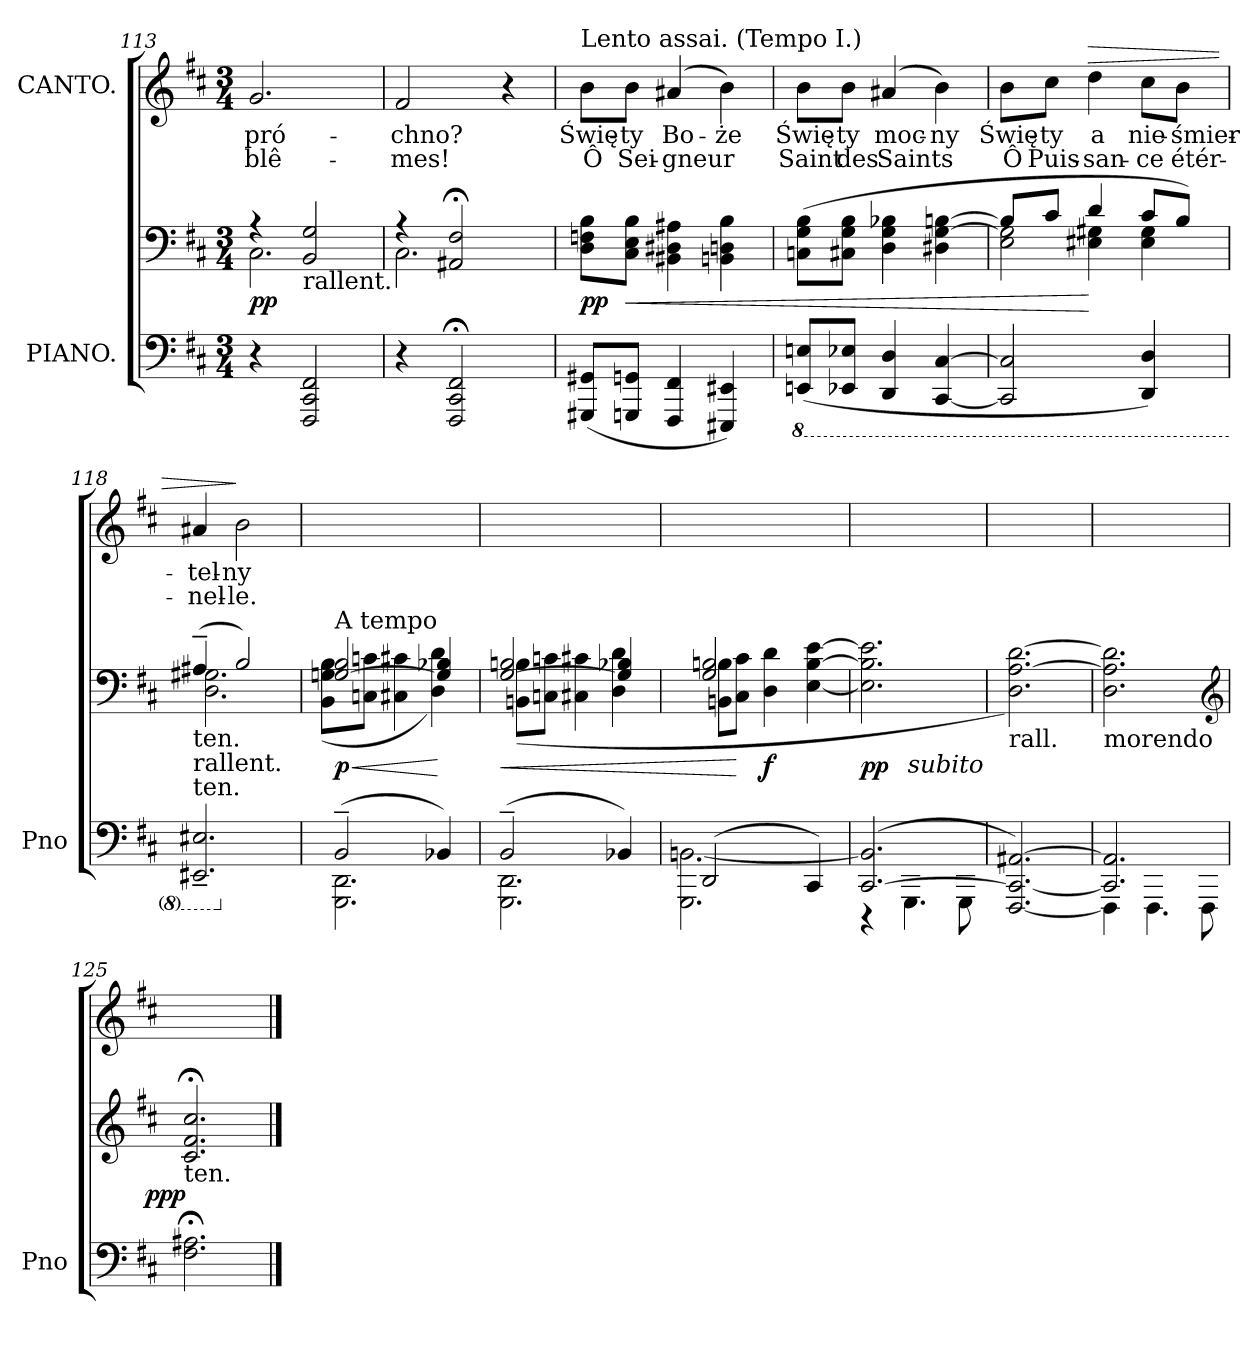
**kern	**kern	**dynam	**kern	**text	**text	**dynam
*part2	*part2	*part2	*part1	*part1	*part1	*part1
*staff3	*staff2	*staff2/3	*staff1	*staff1	*staff1	*staff1
*I"PIANO.	*	*	*I"CANTO.	*	*	*
*I'Pno	*	*	*	*	*	*
*clefF4	*clefF4	*	*clefG2	*	*	*
*k[f#c#]	*k[f#c#]	*	*k[f#c#]	*	*	*
*b:	*b:	*	*b:	*	*	*
*M3/4	*M3/4	*	*M3/4	*	*	*
=113	=113	=113	=113	=113	=113	=113
*	*^	*	*	*	*	*
4r	4r	2.C#\	pp	2.g/	pró-	blê-	.
!	!LO:TX:b:t=rallent.	!	!	!	!	!	!
2FFF#/ 2CC#/ 2FF#/	2BB/ 2G/	.	.	.	.	.	.
=114	=114	=114	=114	=114	=114	=114	=114
4r	4r	2.C#\	.	2f#/	-chno?	-mes!	.
2FFF#;</ 2CC#;</ 2FF#;</	2AA#X;</ 2F#;</	.	.	.	.	.	.
.	.	.	.	4r	.	.	.
*	*v	*v	*	*	*	*	*
=115	=115	=115	=115	=115	=115	=115
!	!	!	!LO:TX:a:t=Lento assai. (Tempo I.)	!	!	!
(>8GGG#X/ 8GG#X/L	8D\ 8Fn\ 8B\L	pp	8b\L	Świę-	Ô	.
8GGGn/ 8GGn/J	8C#\ 8E\ 8B\J	<	8b\J	-ty	Sei-	.
4FFF#/ 4FF#/	4BB#X\ 4D#X\ 4A#X\	.	(<4a#X/	Bo-	-gneur	.
4EEE#X/ 4EE#X/)	4BBn\ 4Dn\ 4B\	.	4b\)	-że	.	.
=116	=116	=116	=116	=116	=116	=116
*8ba	*	*	*	*	*	*
(>8EEEn/ 8EEn/L	(8Cn\ 8G\ 8B\L	.	8b\L	Świę-	Saint	.
8EEE-X/ 8EE-X/J	8C#X\ 8G\ 8B\J	.	8b\J	-ty	des	.
4DDD/ 4DD/	4D\ 4G\ 4B-X\	.	(<4a#X/	moc-	Saints	.
[4CCC#/ [4CC#/	4D#X\ [4G\ [4Bn\	.	4b\)	-ny	.	.
=117	=117	=117	=117	=117	=117	=117
*	*^	*	*	*	*	*
*	*	*^	*	*	*	*	*
2CCC#]/ 2CC#]/	8B/L]	2E\ 2G]\	4ryy	.	8b\L	Świę-	Ô	.
.	8c#/J	.	.	.	8cc#\J	-ty	Puis-	.
!	!	!	!	!	!	!	!	!LO:HP:a
.	4d/	.	4E#X\ 4G#X\	[	4dd\	a	-san-	>
4DDD/ 4DD/)	8c#/L	4ryy	4E#\ 4G#\	.	8cc#\L	nie-	-ce	.
.	8B/J)	.	.	.	8b\J	-śmier-	étér-	.
*	*	*v	*v	*	*	*	*	*
=118	=118	=118	=118	=118	=118	=118	=118
!	!LO:TX:b:t=ten.	!	!	!	!	!	!
!	!LO:TX:b:t=rallent.	!	!	!	!	!	!
!LO:TX:a:t=ten.	!	!	!	!	!	!	!
2.EEE#X~>/ 2.EE#X~>/	(4A#X~/	2.D\ 2.G#X\	.	4a#X/	-tel-	-nel-	.
.	2B/)	.	.	2b\	-ny	-le.	]
=119	=119	=119	=119	=119	=119	=119	=119
*X8ba	*	*	*	*	*	*	*
*^	*	*	*	*	*	*	*
!	!	!LO:TX:a:t=A tempo	!	!	!	!	!	!
(2BB~/	2.GGG\ 2.DD\	[2G/ 2B/	(>8BB\ 8Gn\ 8B\L	< p	2.ryy	.	.	.
.	.	.	8Cn\ 8cn\J	.	.	.	.	.
.	.	.	4C#X\ 4c#X\	.	.	.	.	.
4BB-X/)	.	4G]/ 4B-X/	4D\ 4d\)	[	.	.	.	.
=120	=120	=120	=120	=120	=120	=120	=120	=120
(2BB~/	2.GGG\ 2.DD\	[2G/ 2B/	(>8BBn\ 8Bn\L	<	2.ryy	.	.	.
.	.	.	8Cn\ 8cn\J	.	.	.	.	.
.	.	.	4C#X\ 4c#X\	.	.	.	.	.
4BB-X/)	.	4G]/ 4B-X/	4D\ 4d\	.	.	.	.	.
=121	=121	=121	=121	=121	=121	=121	=121	=121
(<2DD/	2.GGG\ [2.BBn\	2G/ 2B/	8BBn\ 8Bn\L	.	2.ryy	.	.	.
.	.	.	8C#\ 8c#\J	[	.	.	.	.
.	.	.	4D\ 4d\	f	.	.	.	.
4CC#/)	.	4ryy	[4E\ [4B\ [4e\	.	.	.	.	.
=122	=122	=122	=122	=122	=122	=122	=122	=122
!	!	!	!	!LO:DY:t=%s subito	!	!	!	!
*	*	*v	*v	*	*	*	*	*
([>2.CC#/ 2.BB]/	4r	2.E]\ 2.B]\ 2.e]\	pp	2.ryy	.	.	.
.	4.GGG\	.	.	.	.	.	.
.	8GGG\	.	.	.	.	.	.
=123	=123	=123	=123	=123	=123	=123	=123
!	!	!LO:TX:b:t=rall.	!	!	!	!	!
*v	*v	*	*	*	*	*	*
[2.FFF#/ 2.CC#_/ [2.AA#X/)	2.D\ [2.A\ [2.d\)	.	2.ryy	.	.	.
=124	=124	=124	=124	=124	=124	=124
*^	*	*	*	*	*	*
!	!	!LO:TX:b:t=morendo	!	!	!	!	!
2.CC#]/ 2.AA#]/	4FFF#\]	2.D\ 2.A]\ 2.d]\	.	2.ryy	.	.	.
.	4.FFF#\	.	.	.	.	.	.
.	8FFF#\	.	.	.	.	.	.
*v	*v	*	*	*	*	*	*
*	*clefG2	*	*	*	*	*
=125	=125	=125	=125	=125	=125	=125
*^	*	*	*	*	*	*
!	!	!LO:TX:b:t=ten.	!	!	!	!	!
!	!	!	!LO:DY:rj	!	!	!	!
*v	*v	*	*	*	*	*	*
2.F#;<\ 2.A#X;<\	2.c#;</ 2.f#;</ 2.cc#;</	ppp	2.ryy	.	.	.
==	==	==	==	==	==	==
*-	*-	*-	*-	*-	*-	*-
